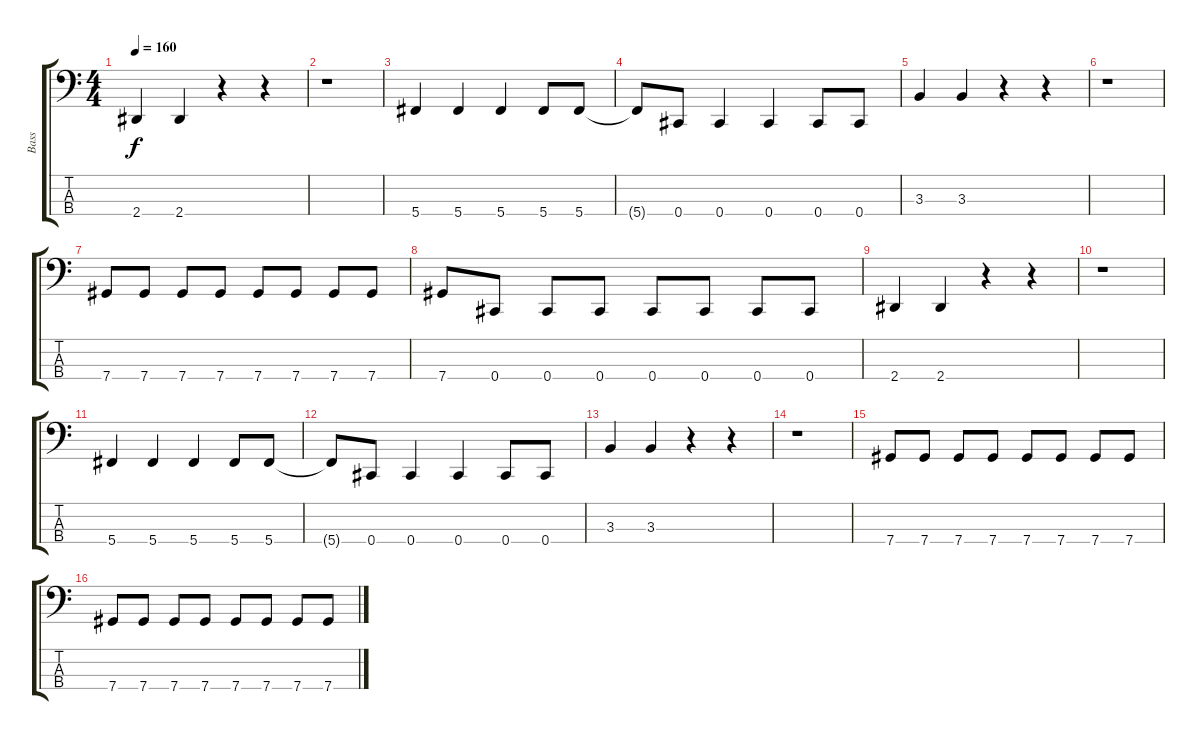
\track ("Bass" "Bass") {instrument acousticbass}
\staff {score tabs}
\tuning (Gb2 Db2 Ab1 Db1) {hide}
\ts (4 4)
\tempo 160
\clef f4
\ks c
2.4.4{dy f} 2.4.4 r.4 r.4 |
r.1 |
5.4.4 5.4.4 5.4.4 5.4.8 5.4.8 |
5.4{t}.8 0.4.8 0.4.4 0.4.4 0.4.8 0.4.8 |
3.3.4 3.3.4 r.4 r.4 |
r.1 |
7.4.8 7.4.8 7.4.8 7.4.8 7.4.8 7.4.8 7.4.8 7.4.8 |
7.4.8 0.4.8 0.4.8 0.4.8 0.4.8 0.4.8 0.4.8 0.4.8 |
2.4.4 2.4.4 r.4 r.4 |
r.1 |
5.4.4 5.4.4 5.4.4 5.4.8 5.4.8 |
5.4{t}.8 0.4.8 0.4.4 0.4.4 0.4.8 0.4.8 |
3.3.4 3.3.4 r.4 r.4 |
r.1 |
7.4.8 7.4.8 7.4.8 7.4.8 7.4.8 7.4.8 7.4.8 7.4.8 |
7.4.8 7.4.8 7.4.8 7.4.8 7.4.8 7.4.8 7.4.8 7.4.8
